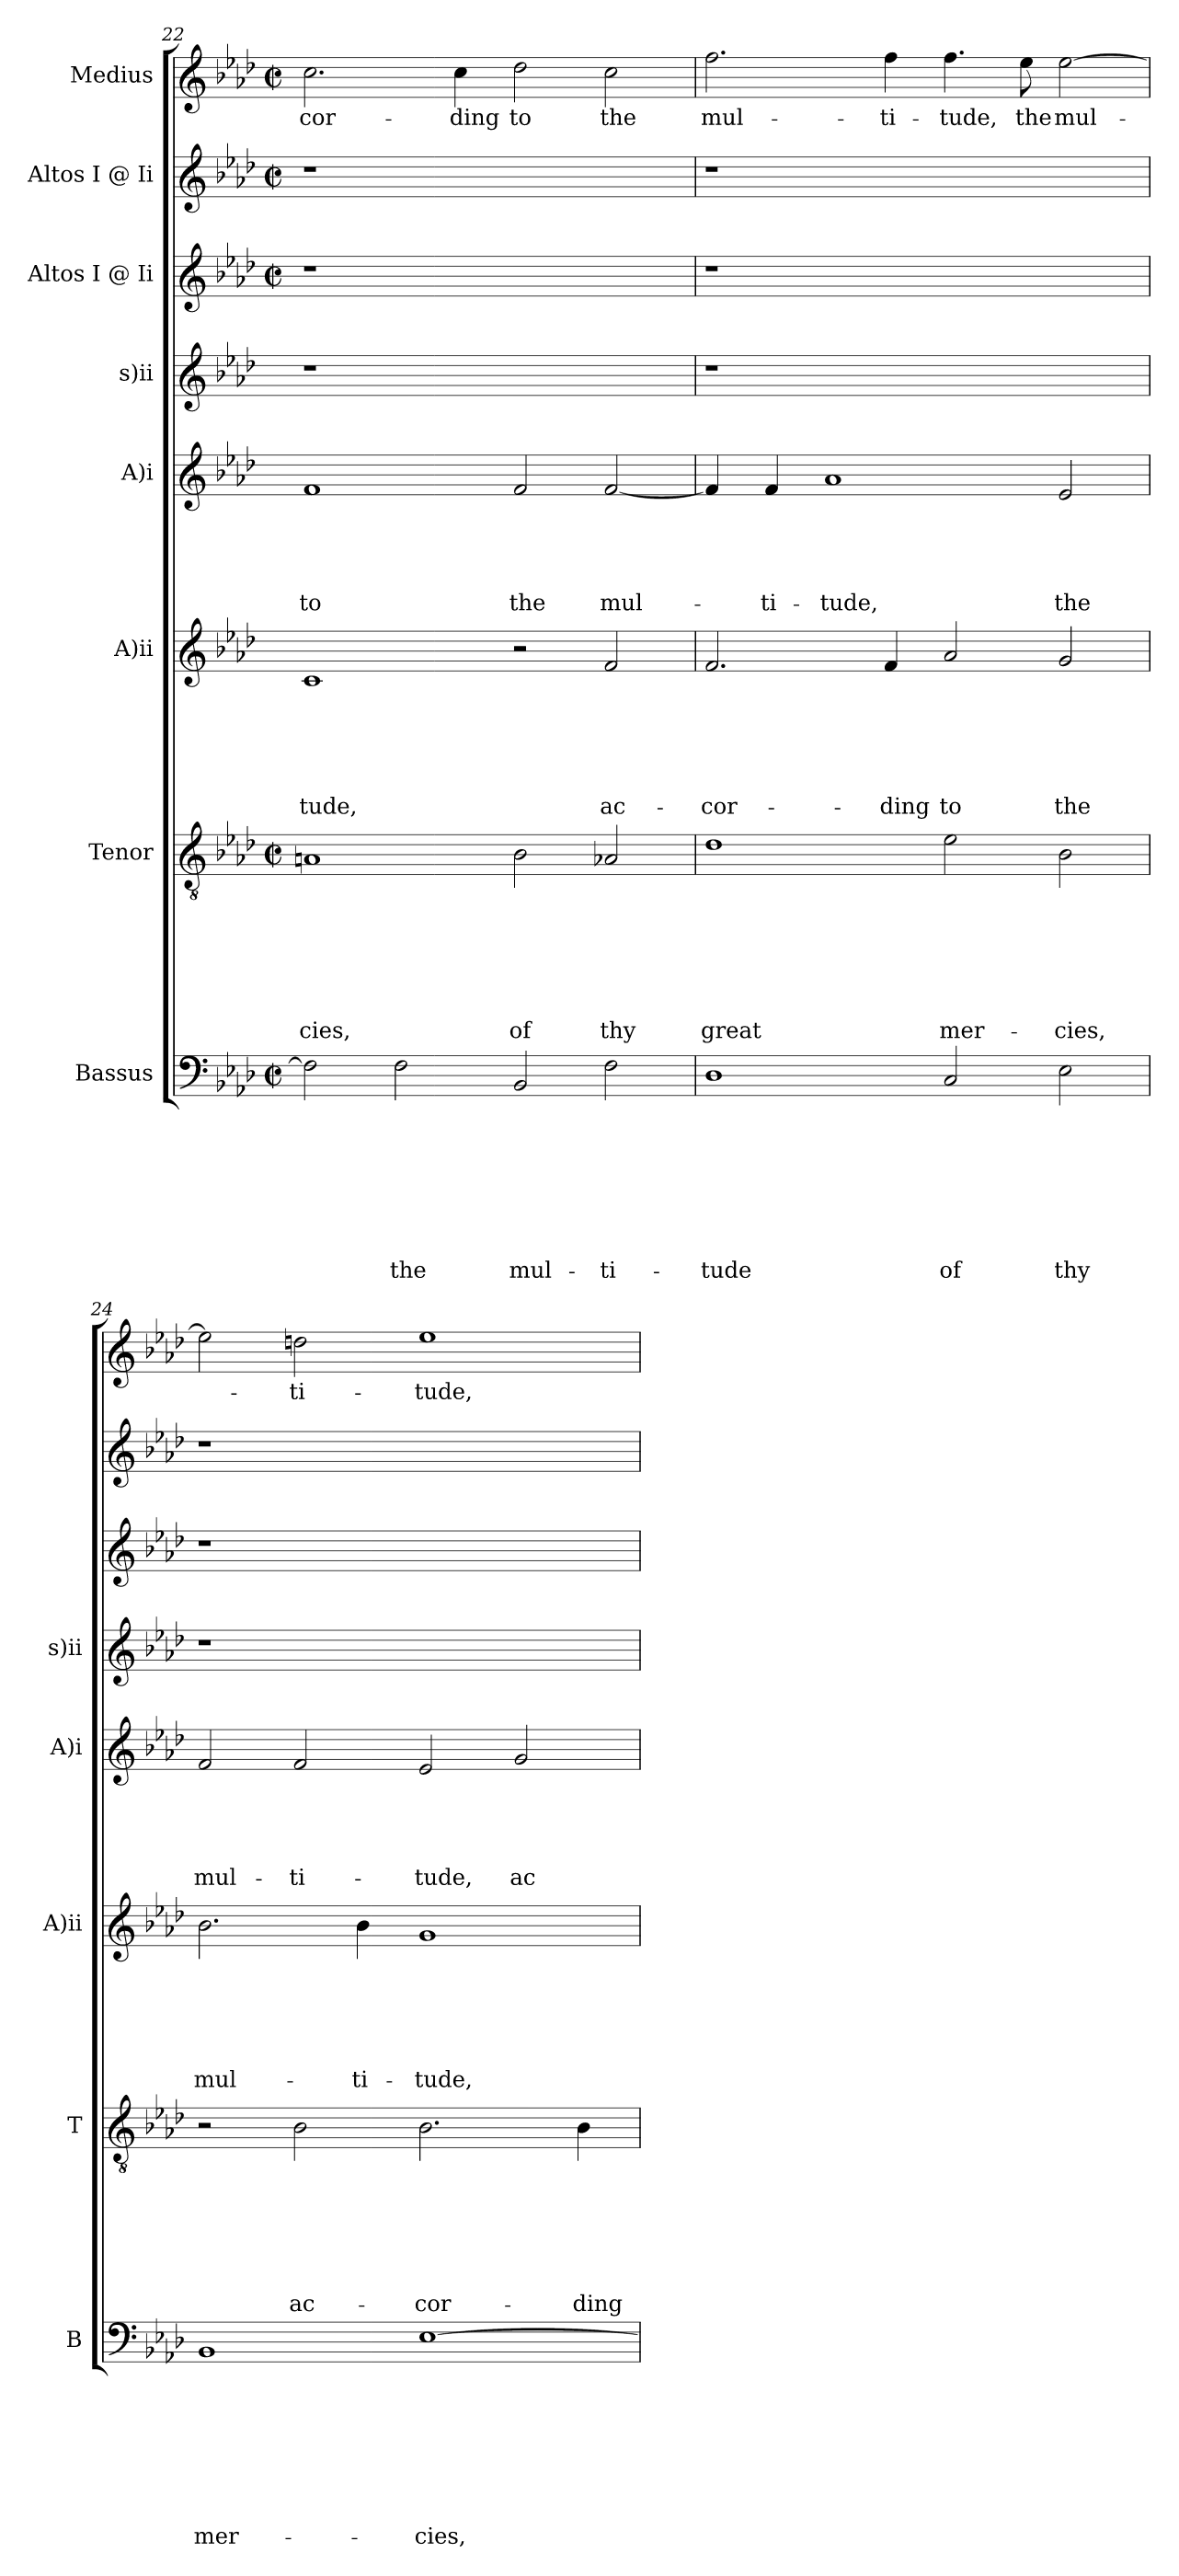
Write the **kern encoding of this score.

**kern	**text	**text	**text	**text	**text	**text	**text	**text	**kern	**text	**text	**text	**text	**text	**text	**text	**kern	**text	**text	**text	**text	**text	**text	**kern	**text	**text	**text	**text	**text	**kern	**kern	**kern	**kern	**text
*part8	*part8	*part8	*part8	*part8	*part8	*part8	*part8	*part8	*part7	*part7	*part7	*part7	*part7	*part7	*part7	*part7	*part6	*part6	*part6	*part6	*part6	*part6	*part6	*part5	*part5	*part5	*part5	*part5	*part5	*part4	*part3	*part2	*part1	*part1
*staff8	*staff8	*staff8	*staff8	*staff8	*staff8	*staff8	*staff8	*staff8	*staff7	*staff7	*staff7	*staff7	*staff7	*staff7	*staff7	*staff7	*staff6	*staff6	*staff6	*staff6	*staff6	*staff6	*staff6	*staff5	*staff5	*staff5	*staff5	*staff5	*staff5	*staff4	*staff3	*staff2	*staff1	*staff1
*I"Bassus	*	*	*	*	*	*	*	*	*I"Tenor	*	*	*	*	*	*	*	*I"A)ii	*	*	*	*	*	*	*I"A)i	*	*	*	*	*	*I"s)ii	*I"Altos I @ Ii	*I"Altos I @ Ii	*I"Medius	*
*I'B	*	*	*	*	*	*	*	*	*I'T	*	*	*	*	*	*	*	*I'A)ii	*	*	*	*	*	*	*I'A)i	*	*	*	*	*	*I's)ii	*	*	*	*
*clefF4	*	*	*	*	*	*	*	*	*clefGv2	*	*	*	*	*	*	*	*clefG2	*	*	*	*	*	*	*clefG2	*	*	*	*	*	*clefG2	*clefG2	*clefG2	*clefG2	*
*k[b-e-a-d-]	*	*	*	*	*	*	*	*	*k[b-e-a-d-]	*	*	*	*	*	*	*	*k[b-e-a-d-]	*	*	*	*	*	*	*k[b-e-a-d-]	*	*	*	*	*	*k[b-e-a-d-]	*k[b-e-a-d-]	*k[b-e-a-d-]	*k[b-e-a-d-]	*
*A-:	*	*	*	*	*	*	*	*	*A-:	*	*	*	*	*	*	*	*A-:	*	*	*	*	*	*	*A-:	*	*	*	*	*	*A-:	*A-:	*A-:	*A-:	*
*M2/2	*	*	*	*	*	*	*	*	*M2/2	*	*	*	*	*	*	*	*	*	*	*	*	*	*	*	*	*	*	*	*	*	*M2/2	*M2/2	*M2/2	*
*met(c|)	*	*	*	*	*	*	*	*	*met(c|)	*	*	*	*	*	*	*	*	*	*	*	*	*	*	*	*	*	*	*	*	*	*met(c|)	*met(c|)	*met(c|)	*
=22	=22	=22	=22	=22	=22	=22	=22	=22	=22	=22	=22	=22	=22	=22	=22	=22	=22	=22	=22	=22	=22	=22	=22	=22	=22	=22	=22	=22	=22	=22	=22	=22	=22	=22
!	!	!	!	!	!	!	!	!	!	!	!	!	!	!	!	!LO:LY:b	!	!	!	!	!	!	!LO:LY:b	!	!	!	!	!	!LO:LY:b	!	!	!	!	!LO:LY:b
2F\]	.	.	.	.	.	.	.	.	1An	.	.	.	.	.	.	-cies,	1c	.	.	.	.	.	-tude,	1f	.	.	.	.	to	1r	1r	1r	2.cc\	-cor-
!	!	!	!	!	!	!	!	!LO:LY:b	!	!	!	!	!	!	!	!	!	!	!	!	!	!	!	!	!	!	!	!	!	!	!	!	!	!
2F\	.	.	.	.	.	.	.	the	.	.	.	.	.	.	.	.	.	.	.	.	.	.	.	.	.	.	.	.	.	.	.	.	.	.
!	!	!	!	!	!	!	!	!	!	!	!	!	!	!	!	!	!	!	!	!	!	!	!	!	!	!	!	!	!	!	!	!	!	!LO:LY:b
.	.	.	.	.	.	.	.	.	.	.	.	.	.	.	.	.	.	.	.	.	.	.	.	.	.	.	.	.	.	.	.	.	4cc\	-ding
!	!	!	!	!	!	!	!	!LO:LY:b	!	!	!	!	!	!	!	!LO:LY:b	!	!	!	!	!	!	!	!	!	!	!	!	!LO:LY:b	!	!	!	!	!LO:LY:b
2BB-/	.	.	.	.	.	.	.	mul-	2B-\	.	.	.	.	.	.	of	2r	.	.	.	.	.	.	2f/	.	.	.	.	the	1ryy	1ryy	1ryy	2dd-\	to
!	!	!	!	!	!	!	!	!LO:LY:b	!	!	!	!	!	!	!	!LO:LY:b	!	!	!	!	!	!	!LO:LY:b	!	!	!	!	!	!LO:LY:b	!	!	!	!	!LO:LY:b
2F\	.	.	.	.	.	.	.	-ti-	2A-/	.	.	.	.	.	.	thy	2f/	.	.	.	.	.	ac-	[<2f/	.	.	.	.	mul-	.	.	.	2cc\	the
=23	=23	=23	=23	=23	=23	=23	=23	=23	=23	=23	=23	=23	=23	=23	=23	=23	=23	=23	=23	=23	=23	=23	=23	=23	=23	=23	=23	=23	=23	=23	=23	=23	=23	=23
!	!	!	!	!	!	!	!	!LO:LY:b	!	!	!	!	!	!	!	!LO:LY:b	!	!	!	!	!	!	!LO:LY:b	!	!	!	!	!	!	!	!	!	!	!LO:LY:b
1D-	.	.	.	.	.	.	.	-tude	1d-	.	.	.	.	.	.	great	2.f/	.	.	.	.	.	-cor-	4f/]	.	.	.	.	.	1r	1r	1r	2.ff\	mul-
!	!	!	!	!	!	!	!	!	!	!	!	!	!	!	!	!	!	!	!	!	!	!	!	!	!	!	!	!	!LO:LY:b	!	!	!	!	!
.	.	.	.	.	.	.	.	.	.	.	.	.	.	.	.	.	.	.	.	.	.	.	.	4f/	.	.	.	.	-ti-	.	.	.	.	.
!	!	!	!	!	!	!	!	!	!	!	!	!	!	!	!	!	!	!	!	!	!	!	!	!	!	!	!	!	!LO:LY:b	!	!	!	!	!
.	.	.	.	.	.	.	.	.	.	.	.	.	.	.	.	.	.	.	.	.	.	.	.	1a-	.	.	.	.	-tude,	.	.	.	.	.
!	!	!	!	!	!	!	!	!	!	!	!	!	!	!	!	!	!	!	!	!	!	!	!LO:LY:b	!	!	!	!	!	!	!	!	!	!	!LO:LY:b
.	.	.	.	.	.	.	.	.	.	.	.	.	.	.	.	.	4f/	.	.	.	.	.	-ding	.	.	.	.	.	.	.	.	.	4ff\	-ti-
!	!	!	!	!	!	!	!	!LO:LY:b	!	!	!	!	!	!	!	!LO:LY:b	!	!	!	!	!	!	!LO:LY:b	!	!	!	!	!	!	!	!	!	!	!LO:LY:b
2C/	.	.	.	.	.	.	.	of	2e-\	.	.	.	.	.	.	mer-	2a-/	.	.	.	.	.	to	.	.	.	.	.	.	1ryy	1ryy	1ryy	4.ff\	-tude,
!	!	!	!	!	!	!	!	!	!	!	!	!	!	!	!	!	!	!	!	!	!	!	!	!	!	!	!	!	!	!	!	!	!	!LO:LY:b
.	.	.	.	.	.	.	.	.	.	.	.	.	.	.	.	.	.	.	.	.	.	.	.	.	.	.	.	.	.	.	.	.	8ee-\	the
!	!	!	!	!	!	!	!	!LO:LY:b	!	!	!	!	!	!	!	!LO:LY:b	!	!	!	!	!	!	!LO:LY:b	!	!	!	!	!	!LO:LY:b	!	!	!	!	!LO:LY:b
2E-\	.	.	.	.	.	.	.	thy	2B-\	.	.	.	.	.	.	-cies,	2g/	.	.	.	.	.	the	2e-/	.	.	.	.	the	.	.	.	[>2ee-\	mul-
=24	=24	=24	=24	=24	=24	=24	=24	=24	=24	=24	=24	=24	=24	=24	=24	=24	=24	=24	=24	=24	=24	=24	=24	=24	=24	=24	=24	=24	=24	=24	=24	=24	=24	=24
!	!	!	!	!	!	!	!	!LO:LY:b	!	!	!	!	!	!	!	!	!	!	!	!	!	!	!LO:LY:b	!	!	!	!	!	!LO:LY:b	!	!	!	!	!
1BB-	.	.	.	.	.	.	.	mer-	2r	.	.	.	.	.	.	.	2.b-\	.	.	.	.	.	mul-	2f/	.	.	.	.	mul-	1r	1r	1r	2ee-\]	.
!	!	!	!	!	!	!	!	!	!	!	!	!	!	!	!	!LO:LY:b	!	!	!	!	!	!	!	!	!	!	!	!	!LO:LY:b	!	!	!	!	!LO:LY:b
.	.	.	.	.	.	.	.	.	2B-\	.	.	.	.	.	.	ac-	.	.	.	.	.	.	.	2f/	.	.	.	.	-ti-	.	.	.	2ddn\	-ti-
!	!	!	!	!	!	!	!	!	!	!	!	!	!	!	!	!	!	!	!	!	!	!	!LO:LY:b	!	!	!	!	!	!	!	!	!	!	!
.	.	.	.	.	.	.	.	.	.	.	.	.	.	.	.	.	4b-\	.	.	.	.	.	-ti-	.	.	.	.	.	.	.	.	.	.	.
!	!	!	!	!	!	!	!	!LO:LY:b	!	!	!	!	!	!	!	!LO:LY:b	!	!	!	!	!	!	!LO:LY:b	!	!	!	!	!	!LO:LY:b	!	!	!	!	!LO:LY:b
[<1E-	.	.	.	.	.	.	.	-cies,	2.B-\	.	.	.	.	.	.	-cor-	1g	.	.	.	.	.	-tude,	2e-/	.	.	.	.	-tude,	1ryy	1ryy	1ryy	1ee-	-tude,
!	!	!	!	!	!	!	!	!	!	!	!	!	!	!	!	!	!	!	!	!	!	!	!	!	!	!	!	!	!LO:LY:b	!	!	!	!	!
.	.	.	.	.	.	.	.	.	.	.	.	.	.	.	.	.	.	.	.	.	.	.	.	2g/	.	.	.	.	ac-	.	.	.	.	.
!	!	!	!	!	!	!	!	!	!	!	!	!	!	!	!	!LO:LY:b	!	!	!	!	!	!	!	!	!	!	!	!	!	!	!	!	!	!
.	.	.	.	.	.	.	.	.	4B-\	.	.	.	.	.	.	-ding	.	.	.	.	.	.	.	.	.	.	.	.	.	.	.	.	.	.
=	=	=	=	=	=	=	=	=	=	=	=	=	=	=	=	=	=	=	=	=	=	=	=	=	=	=	=	=	=	=	=	=	=	=
*-	*-	*-	*-	*-	*-	*-	*-	*-	*-	*-	*-	*-	*-	*-	*-	*-	*-	*-	*-	*-	*-	*-	*-	*-	*-	*-	*-	*-	*-	*-	*-	*-	*-	*-
